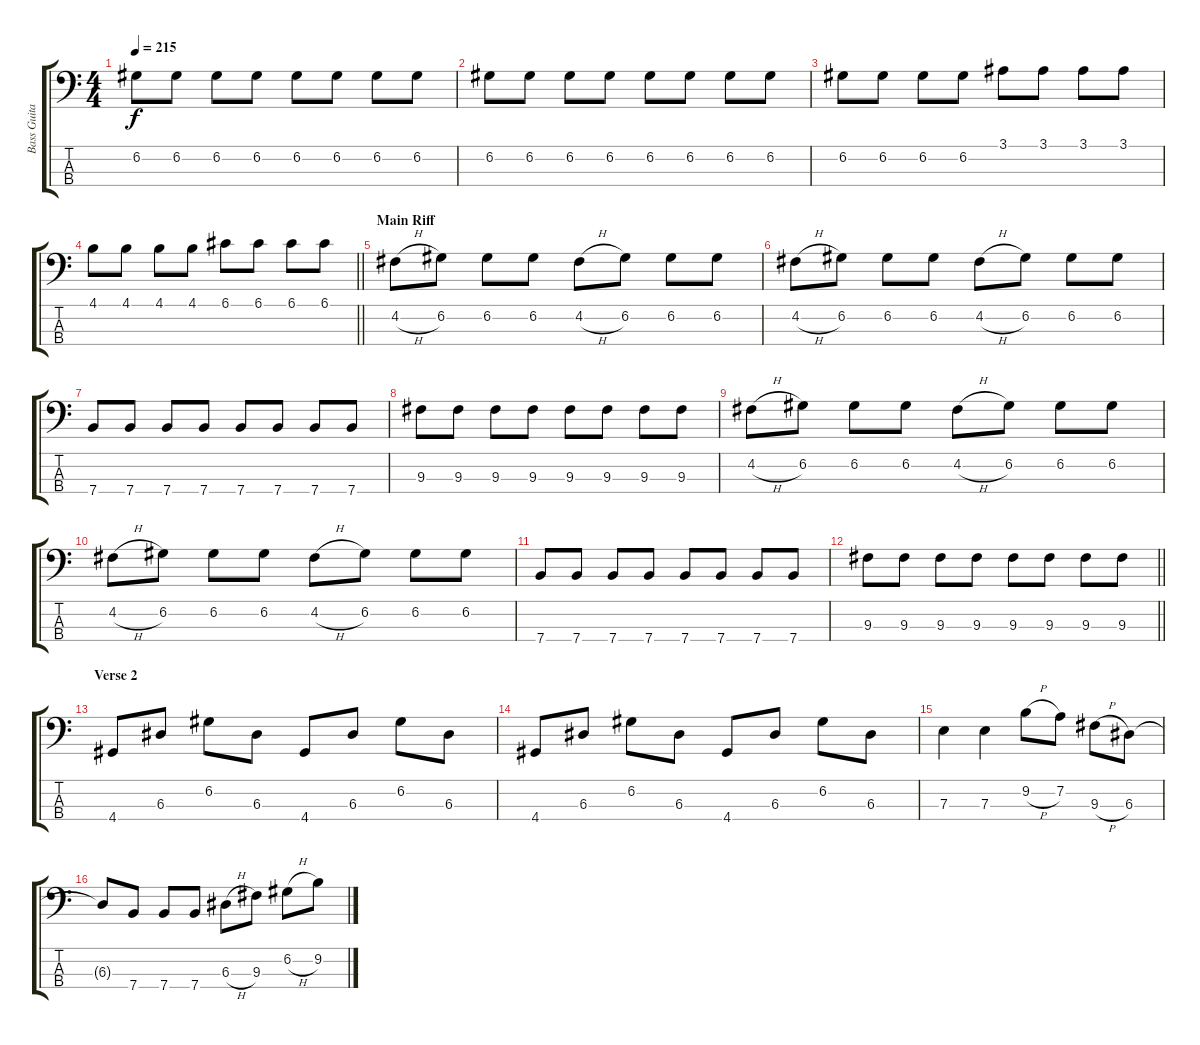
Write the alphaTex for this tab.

\track ("Bass Guitar (Chris #2)" "Bass Guita") {instrument electricbasspick}
\staff {score tabs}
\tuning (G2 D2 A1 E1) {hide}
\ts (4 4)
\tempo 215
\clef f4
\ks c
6.2.8{dy f} 6.2.8 6.2.8 6.2.8 6.2.8 6.2.8 6.2.8 6.2.8 |
6.2.8 6.2.8 6.2.8 6.2.8 6.2.8 6.2.8 6.2.8 6.2.8 |
6.2.8 6.2.8 6.2.8 6.2.8 3.1.8 3.1.8 3.1.8 3.1.8 |
\barLineRight lightlight
4.1.8 4.1.8 4.1.8 4.1.8 6.1.8 6.1.8 6.1.8 6.1.8 |
\section ("" "Main Riff")
4.2{h}.8 6.2.8 6.2.8 6.2.8 4.2{h}.8 6.2.8 6.2.8 6.2.8 |
4.2{h}.8 6.2.8 6.2.8 6.2.8 4.2{h}.8 6.2.8 6.2.8 6.2.8 |
7.4.8 7.4.8 7.4.8 7.4.8 7.4.8 7.4.8 7.4.8 7.4.8 |
9.3.8 9.3.8 9.3.8 9.3.8 9.3.8 9.3.8 9.3.8 9.3.8 |
4.2{h}.8 6.2.8 6.2.8 6.2.8 4.2{h}.8 6.2.8 6.2.8 6.2.8 |
4.2{h}.8 6.2.8 6.2.8 6.2.8 4.2{h}.8 6.2.8 6.2.8 6.2.8 |
7.4.8 7.4.8 7.4.8 7.4.8 7.4.8 7.4.8 7.4.8 7.4.8 |
\barLineRight lightlight
9.3.8 9.3.8 9.3.8 9.3.8 9.3.8 9.3.8 9.3.8 9.3.8 |
\section ("" "Verse 2")
4.4.8 6.3.8 6.2.8 6.3.8 4.4.8 6.3.8 6.2.8 6.3.8 |
4.4.8 6.3.8 6.2.8 6.3.8 4.4.8 6.3.8 6.2.8 6.3.8 |
7.3.4 7.3.4 9.2{h}.8 7.2.8 9.3{h}.8 6.3.8 |
6.3{t}.8 7.4.8 7.4.8 7.4.8 6.3{h}.8 9.3.8 6.2{h}.8 9.2.8
